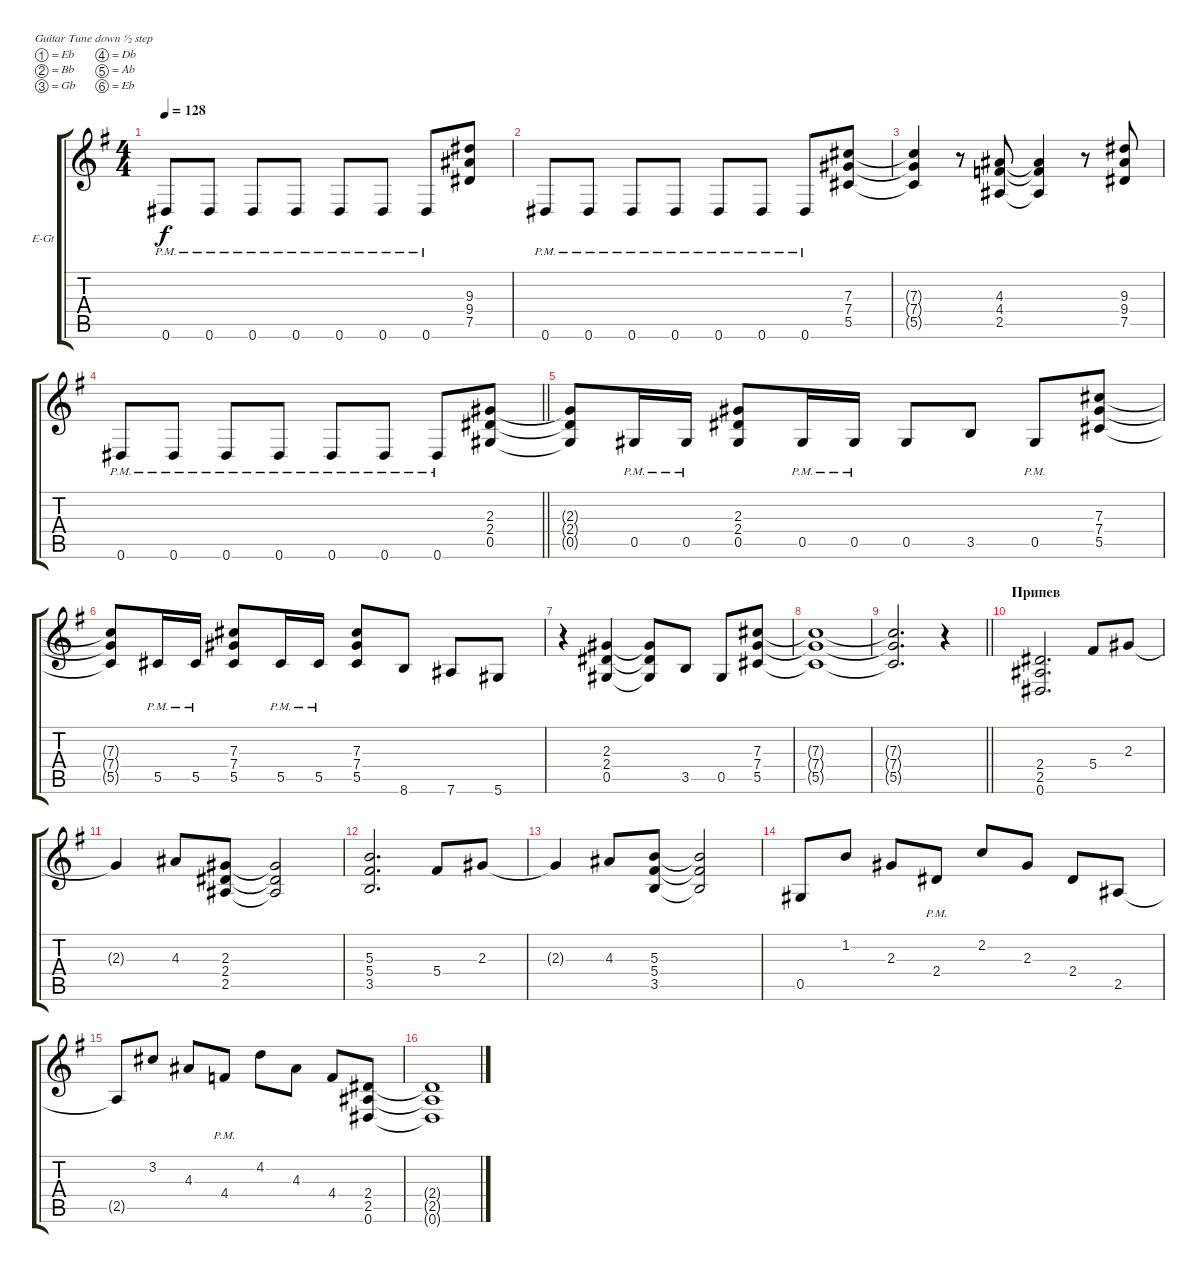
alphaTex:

\bracketExtendMode groupsimilarinstruments
\firstSystemTrackNameOrientation horizontal
\otherSystemsTrackNameOrientation horizontal
\track ("Гитара 1" "E-Gt") {instrument distortionguitar}
\staff {score tabs}
\tuning (Eb4 Bb3 Gb3 Db3 Ab2 Eb2)
\ts (4 4)
\tempo 128
\clef g2
\ks eminor
0.6{pm}.8{dy f} 0.6{pm}.8 0.6{pm}.8 0.6{pm}.8 0.6{pm}.8 0.6{pm}.8 0.6{pm}.8 (9.4 7.5 9.3).8 |
0.6{pm}.8 0.6{pm}.8 0.6{pm}.8 0.6{pm}.8 0.6{pm}.8 0.6{pm}.8 0.6{pm}.8 (7.4 5.5 7.3).8 |
(7.4{t} 5.5{t} 7.3{t}).4 r.8 (4.4 2.5 4.3).8 (4.4{t} 2.5{t} 4.3{t}).4 r.8 (9.4 7.5 9.3).8 |
\barLineRight lightlight
0.6{pm}.8 0.6{pm}.8 0.6{pm}.8 0.6{pm}.8 0.6{pm}.8 0.6{pm}.8 0.6{pm}.8 (2.4 0.5 2.3).8 |
(2.4{t} 0.5{t} 2.3{t}).8 0.5{pm}.16 0.5{pm}.16 (2.4 0.5 2.3).8 0.5{pm}.16 0.5{pm}.16 0.5.8 3.5.8 0.5{pm}.8 (7.4 5.5 7.3).8 |
(7.4{t} 5.5{t} 7.3{t}).8 5.5{pm}.16 5.5{pm}.16 (7.4 5.5 7.3).8 5.5{pm}.16 5.5{pm}.16 (7.4 5.5 7.3).8 8.6.8 7.6.8 5.6.8 |
r.4 (2.4 0.5 2.3).4 (2.4{t} 0.5{t} 2.3{t}).8 3.5.8 0.5.8 (7.4 5.5 7.3).8 |
(7.4{t} 5.5{t} 7.3{t}).1 |
\barLineRight lightlight
(7.4{t} 5.5{t} 7.3{t}).2{d} r.4 |
\section ("" "Припев")
(2.5 0.6 2.4).2{d} 5.4.8 2.3.8 |
2.3{t}.4 4.3.8 (2.4 2.5 2.3).8 (2.4{t} 2.5{t} 2.3{t}).2 |
(5.4 3.5 5.3).2{d} 5.4.8 2.3.8 |
2.3{t}.4 4.3.8 (5.4 3.5 5.3).8 (5.4{t} 3.5{t} 5.3{t}).2 |
0.5.8 1.2.8 2.3.8 2.4{pm}.8 2.2.8 2.3.8 2.4.8 2.5.8 |
2.5{t}.8 3.2.8 4.3.8 4.4{pm}.8 4.2.8 4.3.8 4.4.8 (2.5 0.6 2.4).8 |
(2.5{t} 0.6{t} 2.4{t}).1
